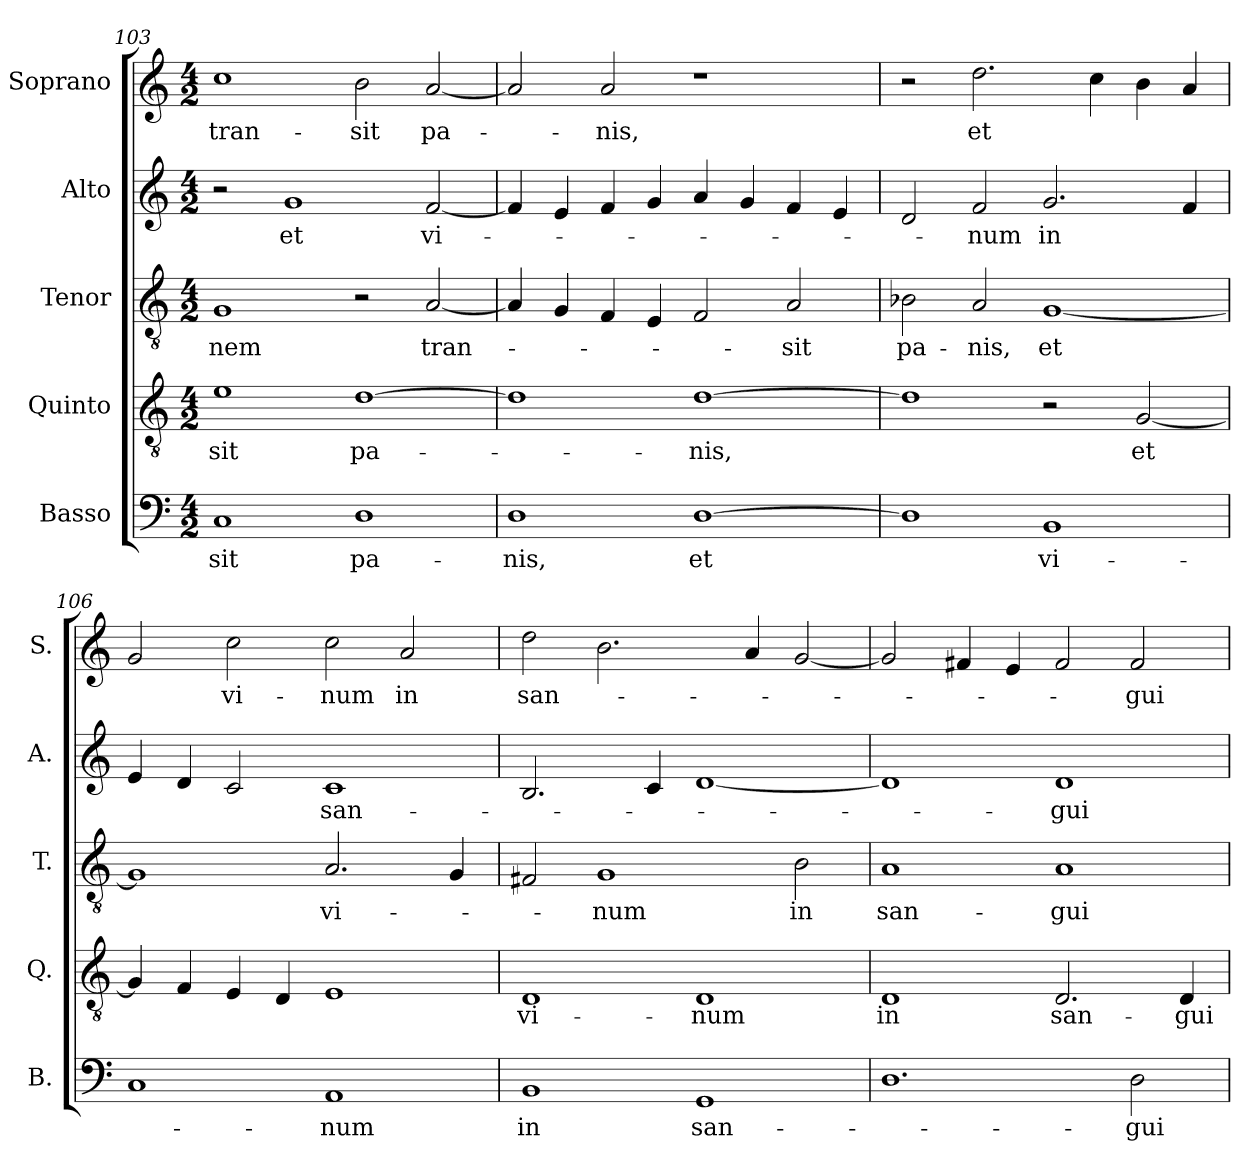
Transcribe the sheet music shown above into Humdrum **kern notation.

**kern	**text	**kern	**text	**kern	**text	**kern	**text	**kern	**text
*part5	*part5	*part4	*part4	*part3	*part3	*part2	*part2	*part1	*part1
*staff5	*staff5	*staff4	*staff4	*staff3	*staff3	*staff2	*staff2	*staff1	*staff1
*I"Basso	*	*I"Quinto	*	*I"Tenor	*	*I"Alto	*	*I"Soprano	*
*I'B.	*	*I'Q.	*	*I'T.	*	*I'A.	*	*I'S.	*
*clefF4	*	*clefGv2	*	*clefGv2	*	*clefG2	*	*clefG2	*
*	*	*ITrd7c12	*	*ITrd7c12	*	*	*	*	*
*k[]	*	*k[]	*	*k[]	*	*k[]	*	*k[]	*
*C:	*	*C:	*	*C:	*	*C:	*	*C:	*
*M4/2	*	*M4/2	*	*M4/2	*	*M4/2	*	*M4/2	*
=103	=103	=103	=103	=103	=103	=103	=103	=103	=103
!	!LO:LY:b:color=#000000	!	!	!	!	!	!	!	!
!	!	!	!LO:LY:b:color=#000000	!	!	!	!	!	!
!	!	!	!	!	!LO:LY:b:color=#000000	!	!	!	!
!	!	!	!	!	!	!	!	!	!LO:LY:b:color=#000000
1Ci	-sit	1Ei	-sit	1GGi	-nem	2r	.	1cci	tran-
!	!	!	!	!	!	!	!LO:LY:b:color=#000000	!	!
.	.	.	.	.	.	1gi	et	.	.
!	!LO:LY:b:color=#000000	!	!	!	!	!	!	!	!
!	!	!	!LO:LY:b:color=#000000	!	!	!	!	!	!
!	!	!	!	!	!	!	!	!	!LO:LY:b:color=#000000
1Di	pa-	[1Di	pa-	2r	.	.	.	2bi\	-sit
!	!	!	!	!	!LO:LY:b:color=#000000	!	!	!	!
!	!	!	!	!	!	!	!LO:LY:b:color=#000000	!	!
!	!	!	!	!	!	!	!	!	!LO:LY:b:color=#000000
.	.	.	.	[2AAi/	tran-	[2fi/	vi-	[2ai/	pa-
=104	=104	=104	=104	=104	=104	=104	=104	=104	=104
!	!LO:LY:b:color=#000000	!	!	!	!	!	!	!	!
1Di	-nis,	1Di]	.	4AAi/]	.	4fi/]	.	2ai/]	.
.	.	.	.	4GGi/	.	4ei/	.	.	.
!	!	!	!	!	!	!	!	!	!LO:LY:b:color=#000000
.	.	.	.	4FFi/	.	4fi/	.	2ai/	-nis,
.	.	.	.	4EEi/	.	4gi/	.	.	.
!	!LO:LY:b:color=#000000	!	!	!	!	!	!	!	!
!	!	!	!LO:LY:b:color=#000000	!	!	!	!	!	!
[1Di	et	[1Di	-nis,	2FFi/	.	4ai/	.	1r	.
.	.	.	.	.	.	4gi/	.	.	.
!	!	!	!	!	!LO:LY:b:color=#000000	!	!	!	!
.	.	.	.	2AAi/	-sit	4fi/	.	.	.
.	.	.	.	.	.	4ei/	.	.	.
!!LO:LB:g=z
=105	=105	=105	=105	=105	=105	=105	=105	=105	=105
!	!	!	!	!	!LO:LY:b:color=#000000	!	!	!	!
1Di]	.	1Di]	.	2BB-Xi\	pa-	2di/	.	2r	.
!	!	!	!	!	!LO:LY:b:color=#000000	!	!	!	!
!	!	!	!	!	!	!	!LO:LY:b:color=#000000	!	!
!	!	!	!	!	!	!	!	!	!LO:LY:b:color=#000000
.	.	.	.	2AAi/	-nis,	2fi/	-num	2.ddi\	et
!	!LO:LY:b:color=#000000	!	!	!	!	!	!	!	!
!	!	!	!	!	!LO:LY:b:color=#000000	!	!	!	!
!	!	!	!	!	!	!	!LO:LY:b:color=#000000	!	!
1BBi	vi-	2r	.	[1GGi	et	2.gi/	in	.	.
.	.	.	.	.	.	.	.	4cci\	.
!	!	!	!LO:LY:b:color=#000000	!	!	!	!	!	!
.	.	[2GGi/	et	.	.	.	.	4bi\	.
.	.	.	.	.	.	4fi/	.	4ai/	.
=106	=106	=106	=106	=106	=106	=106	=106	=106	=106
1Ci	.	4GGi/]	.	1GGi]	.	4ei/	.	2gi/	.
.	.	4FFi/	.	.	.	4di/	.	.	.
!	!	!	!	!	!	!	!	!	!LO:LY:b:color=#000000
.	.	4EEi/	.	.	.	2ci/	.	2cci\	vi-
.	.	4DDi/	.	.	.	.	.	.	.
!	!LO:LY:b:color=#000000	!	!	!	!	!	!	!	!
!	!	!	!	!	!LO:LY:b:color=#000000	!	!	!	!
!	!	!	!	!	!	!	!LO:LY:b:color=#000000	!	!
!	!	!	!	!	!	!	!	!	!LO:LY:b:color=#000000
1AAi	-num	1EEi	.	2.AAi/	vi-	1ci	san-	2cci\	-num
!	!	!	!	!	!	!	!	!	!LO:LY:b:color=#000000
.	.	.	.	.	.	.	.	2ai/	in
.	.	.	.	4GGi/	.	.	.	.	.
=107	=107	=107	=107	=107	=107	=107	=107	=107	=107
!	!LO:LY:b:color=#000000	!	!	!	!	!	!	!	!
!	!	!	!LO:LY:b:color=#000000	!	!	!	!	!	!
!	!	!	!	!	!	!	!	!	!LO:LY:b:color=#000000
1BBi	in	1DDi	vi-	2FF#Xi/	.	2.Bi/	.	2ddi\	san-
!	!	!	!	!	!LO:LY:b:color=#000000	!	!	!	!
.	.	.	.	1GGi	-num	.	.	2.bi\	.
.	.	.	.	.	.	4ci/	.	.	.
!	!LO:LY:b:color=#000000	!	!	!	!	!	!	!	!
!	!	!	!LO:LY:b:color=#000000	!	!	!	!	!	!
1GGi	san-	1DDi	-num	.	.	[1di	.	.	.
.	.	.	.	.	.	.	.	4ai/	.
!	!	!	!	!	!LO:LY:b:color=#000000	!	!	!	!
.	.	.	.	2BBi\	in	.	.	[2gi/	.
=108	=108	=108	=108	=108	=108	=108	=108	=108	=108
!	!	!	!LO:LY:b:color=#000000	!	!	!	!	!	!
!	!	!	!	!	!LO:LY:b:color=#000000	!	!	!	!
1.Di	.	1DDi	in	1AAi	san-	1di]	.	2gi/]	.
.	.	.	.	.	.	.	.	4f#Xi/	.
.	.	.	.	.	.	.	.	4ei/	.
!	!	!	!LO:LY:b:color=#000000	!	!	!	!	!	!
!	!	!	!	!	!LO:LY:b:color=#000000	!	!	!	!
!	!	!	!	!	!	!	!LO:LY:b:color=#000000	!	!
.	.	2.DDi/	san-	1AAi	-gui-	1di	-gui-	2f#i/	.
!	!LO:LY:b:color=#000000	!	!	!	!	!	!	!	!
!	!	!	!	!	!	!	!	!	!LO:LY:b:color=#000000
2Di\	-gui-	.	.	.	.	.	.	2f#i/	-gui-
!	!	!	!LO:LY:b:color=#000000	!	!	!	!	!	!
.	.	4DDi/	-gui-	.	.	.	.	.	.
=	=	=	=	=	=	=	=	=	=
*-	*-	*-	*-	*-	*-	*-	*-	*-	*-
